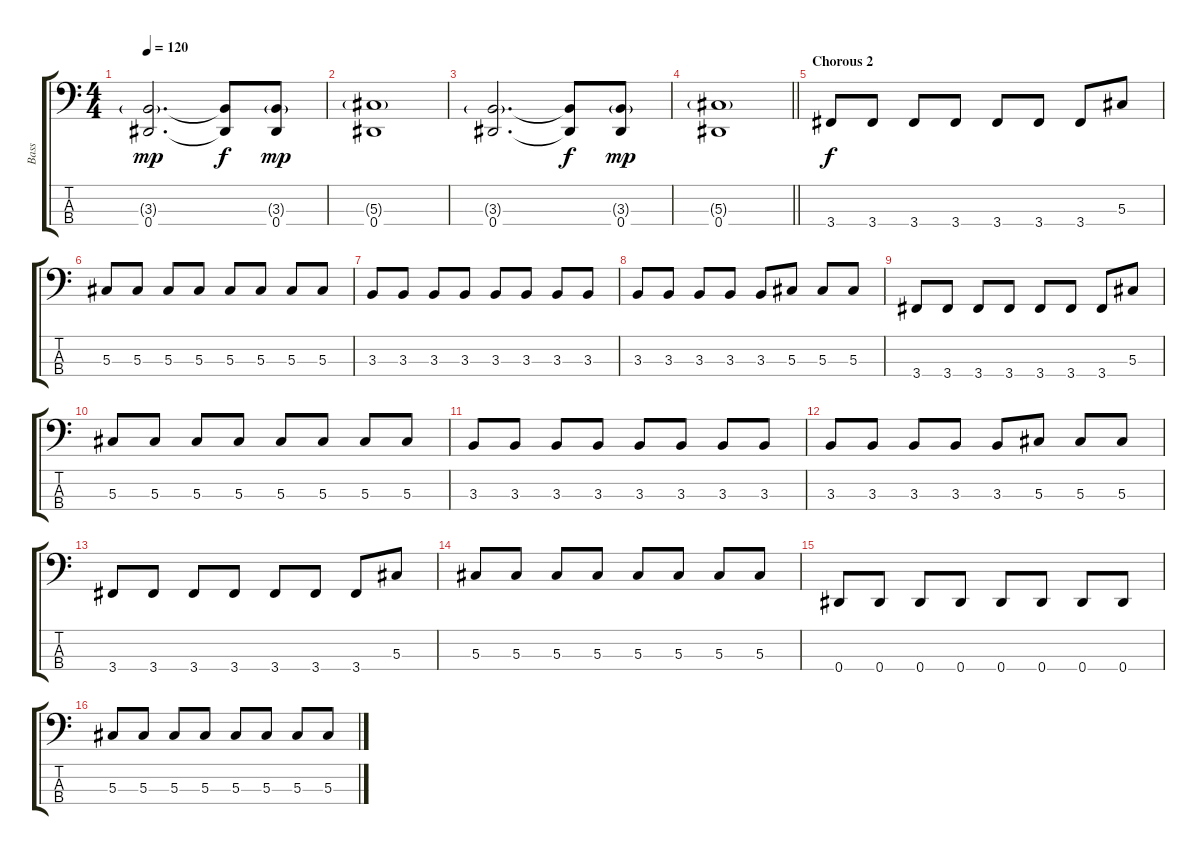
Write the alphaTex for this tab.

\track ("Bass" "Bass") {instrument electricbassfinger}
\staff {score tabs}
\tuning (Gb2 Db2 Ab1 Eb1) {hide}
\ts (4 4)
\section ("" "")
\tempo 120
\clef f4
\ks c
(3.3{g} 0.4).2{d dy mp} (3.3{t} 0.4{t}).8{dy f} (3.3{g} 0.4).8{dy mp} |
(5.3{g} 0.4).1 |
(3.3{g} 0.4).2{d} (3.3{t} 0.4{t}).8{dy f} (3.3{g} 0.4).8{dy mp} |
\barLineRight lightlight
(5.3{g} 0.4).1 |
\section ("" "Chorous 2")
3.4.8{dy f} 3.4.8 3.4.8 3.4.8 3.4.8 3.4.8 3.4.8 5.3.8 |
5.3.8 5.3.8 5.3.8 5.3.8 5.3.8 5.3.8 5.3.8 5.3.8 |
3.3.8 3.3.8 3.3.8 3.3.8 3.3.8 3.3.8 3.3.8 3.3.8 |
3.3.8 3.3.8 3.3.8 3.3.8 3.3.8 5.3.8 5.3.8 5.3.8 |
3.4.8 3.4.8 3.4.8 3.4.8 3.4.8 3.4.8 3.4.8 5.3.8 |
5.3.8 5.3.8 5.3.8 5.3.8 5.3.8 5.3.8 5.3.8 5.3.8 |
3.3.8 3.3.8 3.3.8 3.3.8 3.3.8 3.3.8 3.3.8 3.3.8 |
3.3.8 3.3.8 3.3.8 3.3.8 3.3.8 5.3.8 5.3.8 5.3.8 |
3.4.8 3.4.8 3.4.8 3.4.8 3.4.8 3.4.8 3.4.8 5.3.8 |
5.3.8 5.3.8 5.3.8 5.3.8 5.3.8 5.3.8 5.3.8 5.3.8 |
0.4.8 0.4.8 0.4.8 0.4.8 0.4.8 0.4.8 0.4.8 0.4.8 |
5.3.8 5.3.8 5.3.8 5.3.8 5.3.8 5.3.8 5.3.8 5.3.8
